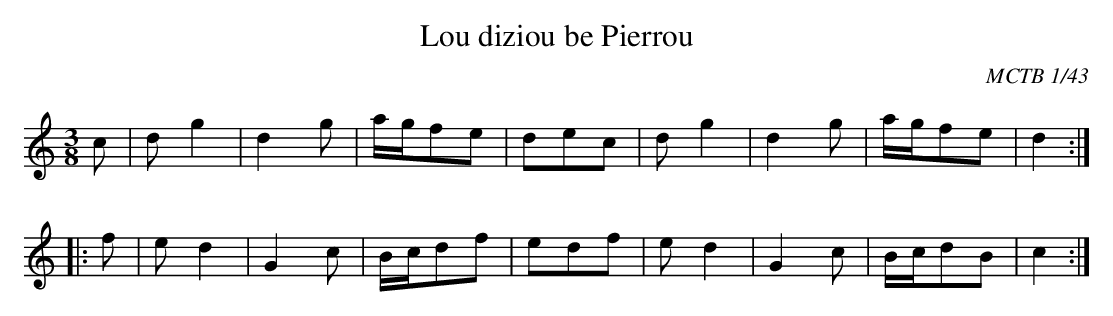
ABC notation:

X:1
T:Lou diziou be Pierrou
C:MCTB 1/43
M:3/8
L:1/8
K:C
c|dg2|d2g|a/g/fe|dec|\
dg2|d2g|a/g/fe|d2:|
|:f|ed2|G2c|B/c/df|edf|\
ed2|G2c|B/c/dB|c2:|
